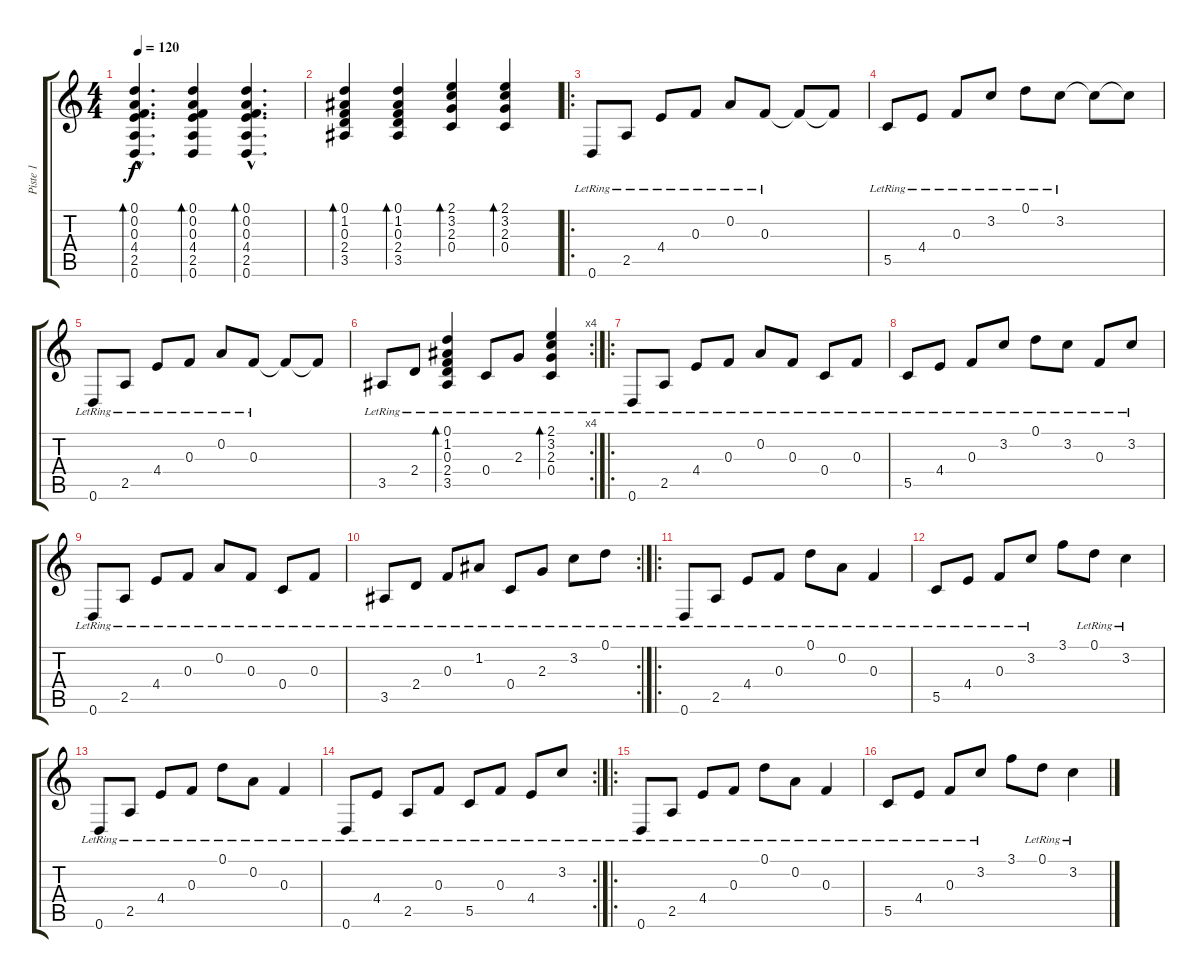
\track ("Piste 1" "Piste 1") {instrument acousticguitarsteel}
\staff {score tabs}
\tuning (D4 A3 F3 C3 G2 D2) {hide}
\ts (4 4)
\tempo 120
\clef g2
\ks c
(0.1{hac} 0.2{hac} 0.3{hac} 4.4{hac} 2.5{hac} 0.6{hac}).4{d bd 60 dy f} (0.1 0.2 0.3 4.4 2.5 0.6).4{bd 60} (0.1{hac} 0.2{hac} 0.3{hac} 4.4{hac} 2.5{hac} 0.6{hac}).4{d bd 60} |
(0.1 1.2 0.3 2.4 3.5).4{bd 60} (0.1 1.2 0.3 2.4 3.5).4{bd 60} (2.1 3.2 2.3 0.4).4{bd 60} (2.1 3.2 2.3 0.4).4{bd 60} |
\ro
0.6{lr}.8 2.5{lr}.8 4.4{lr}.8 0.3{lr}.8 0.2{lr}.8 0.3{lr}.8 0.3{t}.8 0.3{t}.8 |
5.5{lr}.8 4.4{lr}.8 0.3{lr}.8 3.2{lr}.8 0.1{lr}.8 3.2{lr}.8 3.2{t}.8 3.2{t}.8 |
0.6{lr}.8 2.5{lr}.8 4.4{lr}.8 0.3{lr}.8 0.2{lr}.8 0.3{lr}.8 0.3{t}.8 0.3{t}.8 |
\rc 4
3.5{lr}.8 2.4{lr}.8 (0.1{lr} 1.2{lr} 0.3{lr} 2.4{lr} 3.5{lr}).4{bd 120} 0.4{lr}.8 2.3{lr}.8 (2.1{lr} 3.2{lr} 2.3{lr} 0.4{lr}).4{bd 120} |
\ro
0.6{lr}.8 2.5{lr}.8 4.4{lr}.8 0.3{lr}.8 0.2{lr}.8 0.3{lr}.8 0.4{lr}.8 0.3{lr}.8 |
5.5{lr}.8 4.4{lr}.8 0.3{lr}.8 3.2{lr}.8 0.1{lr}.8 3.2{lr}.8 0.3{lr}.8 3.2{lr}.8 |
0.6{lr}.8 2.5{lr}.8 4.4{lr}.8 0.3{lr}.8 0.2{lr}.8 0.3{lr}.8 0.4{lr}.8 0.3{lr}.8 |
\rc 2
3.5{lr}.8 2.4{lr}.8 0.3{lr}.8 1.2{lr}.8 0.4{lr}.8 2.3{lr}.8 3.2{lr}.8 0.1{lr}.8 |
\ro
0.6{lr}.8 2.5{lr}.8 4.4{lr}.8 0.3{lr}.8 0.1{lr}.8 0.2{lr}.8 0.3{lr}.4 |
5.5{lr}.8 4.4{lr}.8 0.3{lr}.8 3.2{lr}.8 3.1.8 0.1{lr}.8 3.2{lr}.4 |
0.6{lr}.8 2.5{lr}.8 4.4{lr}.8 0.3{lr}.8 0.1{lr}.8 0.2{lr}.8 0.3{lr}.4 |
\rc 2
0.6{lr}.8 4.4{lr}.8 2.5{lr}.8 0.3{lr}.8 5.5{lr}.8 0.3{lr}.8 4.4{lr}.8 3.2{lr}.8 |
\ro
0.6{lr}.8 2.5{lr}.8 4.4{lr}.8 0.3{lr}.8 0.1{lr}.8 0.2{lr}.8 0.3{lr}.4 |
5.5{lr}.8 4.4{lr}.8 0.3{lr}.8 3.2{lr}.8 3.1.8 0.1{lr}.8 3.2{lr}.4
